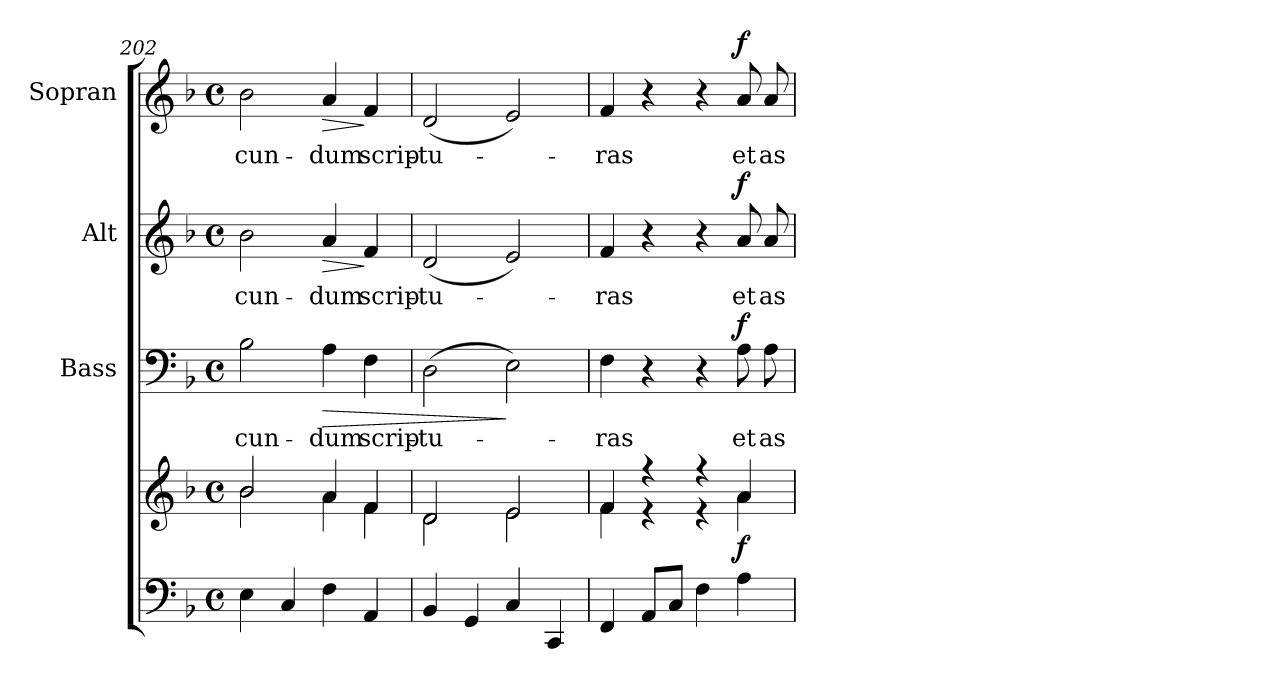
**kern	**kern	**dynam	**kern	**text	**dynam	**kern	**text	**dynam	**kern	**text	**dynam
*part4	*part4	*part4	*part3	*part3	*part3	*part2	*part2	*part2	*part1	*part1	*part1
*staff5	*staff4	*staff4/5	*staff3	*staff3	*staff3	*staff2	*staff2	*staff2	*staff1	*staff1	*staff1
*	*	*	*I"Bass	*	*	*I"Alt	*	*	*I"Sopran	*	*
*	*	*	*I'B.	*	*	*I'A.	*	*	*I'S.	*	*
*clefF4	*clefG2	*	*clefF4	*	*	*clefG2	*	*	*clefG2	*	*
*k[b-]	*k[b-]	*	*k[b-]	*	*	*k[b-]	*	*	*k[b-]	*	*
*F:	*F:	*	*F:	*	*	*F:	*	*	*F:	*	*
*M4/4	*M4/4	*	*M4/4	*	*	*M4/4	*	*	*M4/4	*	*
*met(c)	*met(c)	*	*met(c)	*	*	*met(c)	*	*	*met(c)	*	*
=202	=202	=202	=202	=202	=202	=202	=202	=202	=202	=202	=202
*	*^	*	*	*	*	*	*	*	*	*	*
!	!	!	!	!	!LO:LY:b	!	!	!LO:LY:b	!	!	!LO:LY:b	!
4E\	2b-/	2b-\	.	2B-\	-cun-	.	2b-\	-cun-	.	2b-\	-cun-	.
4C/	.	.	.	.	.	.	.	.	.	.	.	.
!	!	!	!	!	!LO:LY:b	!LO:HP:b	!	!LO:LY:b	!LO:HP:b	!	!LO:LY:b	!LO:HP:b
4F\	4a/	4a\	.	4A\	-dum	>	4a/	-dum	>	4a/	-dum	>
!	!	!	!	!	!LO:LY:b	!	!	!LO:LY:b	!	!	!LO:LY:b	!
4AA/	4f/	4f\	.	4F\	scrip-	.	4f/	scrip-	]	4f/	scrip-	]
!!LO:PB:g=z
=203	=203	=203	=203	=203	=203	=203	=203	=203	=203	=203	=203	=203
!	!	!	!	!	!LO:LY:b	!	!	!LO:LY:b	!	!	!LO:LY:b	!
4BB-/	2d/	2d\	.	(>2D\	-tu-	.	(<2d/	-tu-	.	(<2d/	-tu-	.
4GG/	.	.	.	.	.	.	.	.	.	.	.	.
4C/	2e/	2e\	.	2E\)	.	]	2e/)	.	.	2e/)	.	.
4CC/	.	.	.	.	.	.	.	.	.	.	.	.
=204	=204	=204	=204	=204	=204	=204	=204	=204	=204	=204	=204	=204
!	!	!	!	!	!LO:LY:b	!	!	!LO:LY:b	!	!	!LO:LY:b	!
4FF/	4f/	4f\	.	4F\	-ras	.	4f/	-ras	.	4f/	-ras	.
8AA/L	4r	4r	.	4r	.	.	4r	.	.	4r	.	.
8C/J	.	.	.	.	.	.	.	.	.	.	.	.
4F\	4r	4r	.	4r	.	.	4r	.	.	4r	.	.
!	!	!	!LO:DY:b	!	!LO:LY:b	!LO:DY:a	!	!LO:LY:b	!LO:DY:a	!	!LO:LY:b	!LO:DY:a
4A\	4a/	4a\	f	8A\	et	f	8a/	et	f	8a/	et	f
!	!	!	!	!	!LO:LY:b	!	!	!LO:LY:b	!	!	!LO:LY:b	!
.	.	.	.	8A\	as-	.	8a/	as-	.	8a/	as-	.
*	*v	*v	*	*	*	*	*	*	*	*	*	*
=	=	=	=	=	=	=	=	=	=	=	=
*-	*-	*-	*-	*-	*-	*-	*-	*-	*-	*-	*-
